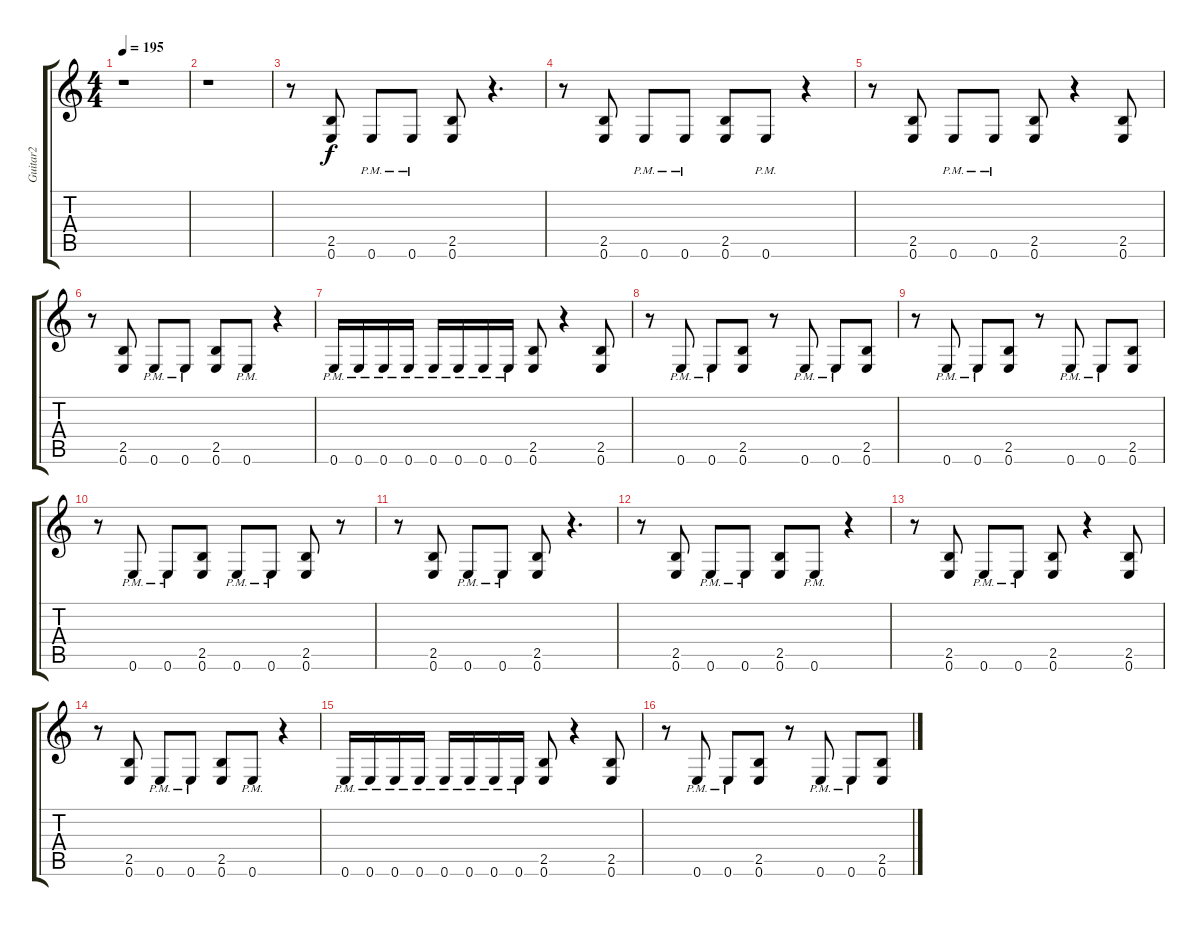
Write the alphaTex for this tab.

\track ("Guitar2" "Guitar2") {instrument distortionguitar}
\staff {score tabs}
\tuning (E4 B3 G3 D3 A2 E2) {hide}
\ts (4 4)
\tempo 195
\clef g2
\ks c
r.1{dy f} |
r.1 |
r.8{volume 15 balance 16 instrument distortionguitar} (2.5 0.6).8 0.6{pm}.8 0.6{pm}.8 (2.5 0.6).8 r.4{d} |
r.8 (2.5 0.6).8 0.6{pm}.8 0.6{pm}.8 (2.5 0.6).8 0.6{pm}.8 r.4 |
r.8 (2.5 0.6).8 0.6{pm}.8 0.6{pm}.8 (2.5 0.6).8 r.4 (2.5 0.6).8 |
r.8 (2.5 0.6).8 0.6{pm}.8 0.6{pm}.8 (2.5 0.6).8 0.6{pm}.8 r.4 |
0.6{pm}.16 0.6{pm}.16 0.6{pm}.16 0.6{pm}.16 0.6{pm}.16 0.6{pm}.16 0.6{pm}.16 0.6{pm}.16 (2.5 0.6).8 r.4 (2.5 0.6).8 |
r.8 0.6{pm}.8 0.6{pm}.8 (2.5 0.6).8 r.8 0.6{pm}.8 0.6{pm}.8 (2.5 0.6).8 |
r.8 0.6{pm}.8 0.6{pm}.8 (2.5 0.6).8 r.8 0.6{pm}.8 0.6{pm}.8 (2.5 0.6).8 |
r.8 0.6{pm}.8 0.6{pm}.8 (2.5 0.6).8 0.6{pm}.8 0.6{pm}.8 (2.5 0.6).8 r.8 |
r.8 (2.5 0.6).8 0.6{pm}.8 0.6{pm}.8 (2.5 0.6).8 r.4{d} |
r.8 (2.5 0.6).8 0.6{pm}.8 0.6{pm}.8 (2.5 0.6).8 0.6{pm}.8 r.4 |
r.8 (2.5 0.6).8 0.6{pm}.8 0.6{pm}.8 (2.5 0.6).8 r.4 (2.5 0.6).8 |
r.8 (2.5 0.6).8 0.6{pm}.8 0.6{pm}.8 (2.5 0.6).8 0.6{pm}.8 r.4 |
0.6{pm}.16 0.6{pm}.16 0.6{pm}.16 0.6{pm}.16 0.6{pm}.16 0.6{pm}.16 0.6{pm}.16 0.6{pm}.16 (2.5 0.6).8 r.4 (2.5 0.6).8 |
r.8 0.6{pm}.8 0.6{pm}.8 (2.5 0.6).8 r.8 0.6{pm}.8 0.6{pm}.8 (2.5 0.6).8
